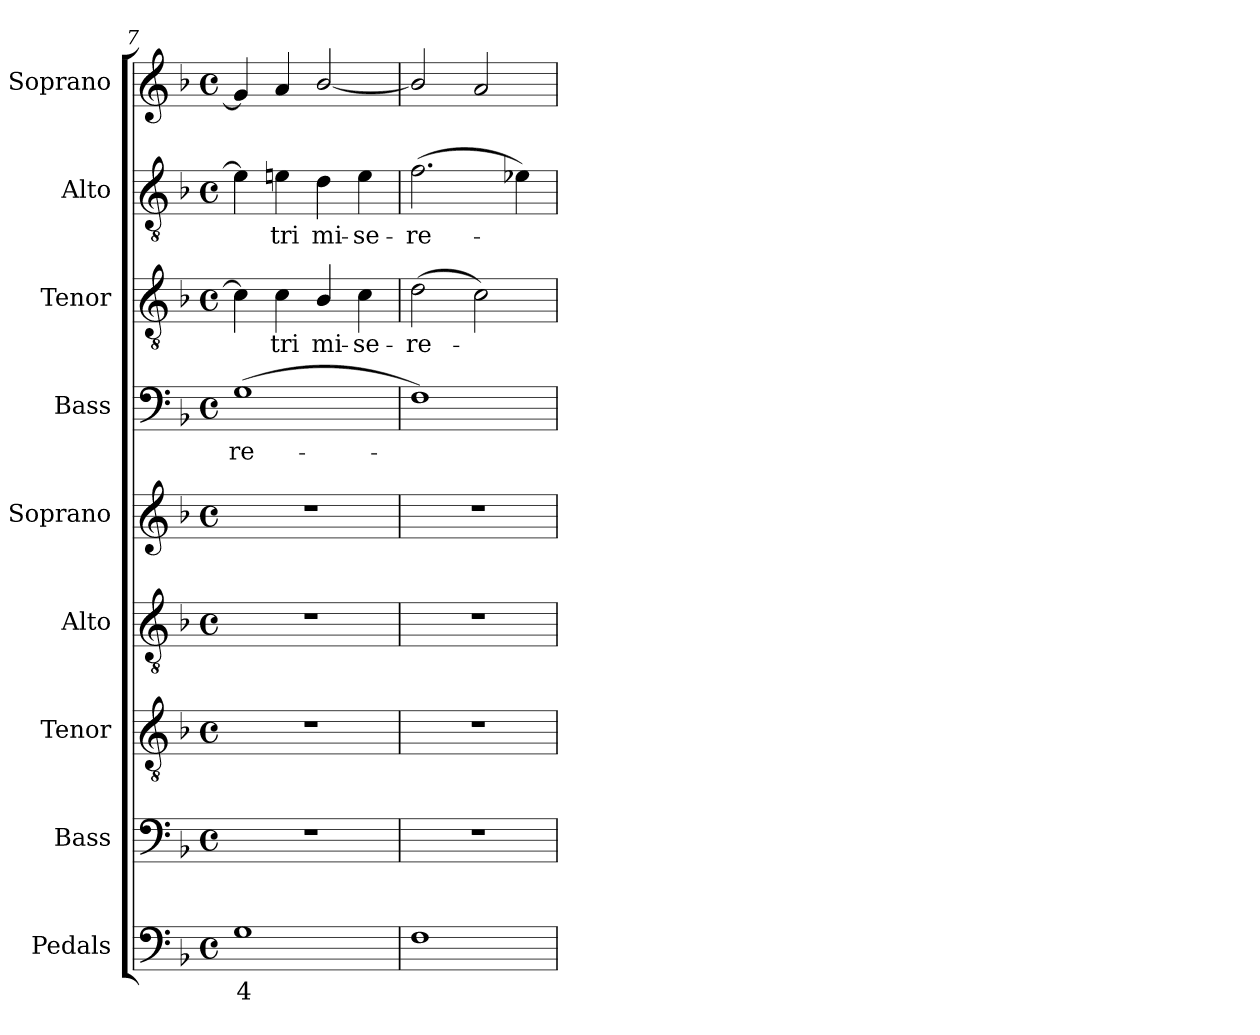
**kern	**text	**kern	**kern	**kern	**kern	**kern	**text	**kern	**text	**kern	**text	**kern
*part9	*part9	*part8	*part7	*part6	*part5	*part4	*part4	*part3	*part3	*part2	*part2	*part1
*staff9	*staff9	*staff8	*staff7	*staff6	*staff5	*staff4	*staff4	*staff3	*staff3	*staff2	*staff2	*staff1
*I"Pedals	*	*I"Bass	*I"Tenor	*I"Alto	*I"Soprano	*I"Bass	*	*I"Tenor	*	*I"Alto	*	*I"Soprano
*I'Ped.	*	*I'B.	*I'T.	*I'A.	*I'S.	*I'B.	*	*I'T.	*	*I'A.	*	*I'S.
!!LO:LB:g=z
*clefF4	*	*clefF4	*clefGv2	*clefGv2	*clefG2	*clefF4	*	*clefGv2	*	*clefGv2	*	*clefG2
*	*	*	*ITrd7c12	*ITrd7c12	*	*	*	*ITrd7c12	*	*ITrd7c12	*	*
*k[b-]	*	*k[b-]	*k[b-]	*k[b-]	*k[b-]	*k[b-]	*	*k[b-]	*	*k[b-]	*	*k[b-]
*F:	*	*F:	*F:	*F:	*F:	*F:	*	*F:	*	*F:	*	*F:
*M4/4	*	*M4/4	*M4/4	*M4/4	*M4/4	*M4/4	*	*M4/4	*	*M4/4	*	*M4/4
*met(c)	*	*met(c)	*met(c)	*met(c)	*met(c)	*met(c)	*	*met(c)	*	*met(c)	*	*met(c)
=7	=7	=7	=7	=7	=7	=7	=7	=7	=7	=7	=7	=7
!	!LO:LY:b:color=#000000	!	!	!	!	!	!	!	!	!	!	!
!	!	!	!	!	!	!	!LO:LY:b:color=#000000	!	!	!	!	!
1Gi	4	1r	1r	1r	1r	(1Gi	-re-	4Ci\]	.	4E-i\]	.	4gi/]
!	!	!	!	!	!	!	!	!	!LO:LY:b:color=#000000	!	!	!
!	!	!	!	!	!	!	!	!	!	!	!LO:LY:b:color=#000000	!
.	.	.	.	.	.	.	.	4Ci\	-tri	4Ei\	-tri	4ai/
!	!	!	!	!	!	!	!	!	!LO:LY:b:color=#000000	!	!	!
!	!	!	!	!	!	!	!	!	!	!	!LO:LY:b:color=#000000	!
.	.	.	.	.	.	.	.	4BB-i/	mi-	4Di\	mi-	[2b-i/
!	!	!	!	!	!	!	!	!	!LO:LY:b:color=#000000	!	!	!
!	!	!	!	!	!	!	!	!	!	!	!LO:LY:b:color=#000000	!
.	.	.	.	.	.	.	.	4Ci\	-se-	4Ei\	-se-	.
=8	=8	=8	=8	=8	=8	=8	=8	=8	=8	=8	=8	=8
!	!	!	!	!	!	!	!	!	!LO:LY:b:color=#000000	!	!	!
!	!	!	!	!	!	!	!	!	!	!	!LO:LY:b:color=#000000	!
1Fi	.	1r	1r	1r	1r	1Fi)	.	(2Di\	-re-	(2.Fi\	-re-	2b-i/]
.	.	.	.	.	.	.	.	2Ci\)	.	.	.	2ai/
.	.	.	.	.	.	.	.	.	.	4E-Xi\)	.	.
=	=	=	=	=	=	=	=	=	=	=	=	=
*-	*-	*-	*-	*-	*-	*-	*-	*-	*-	*-	*-	*-
